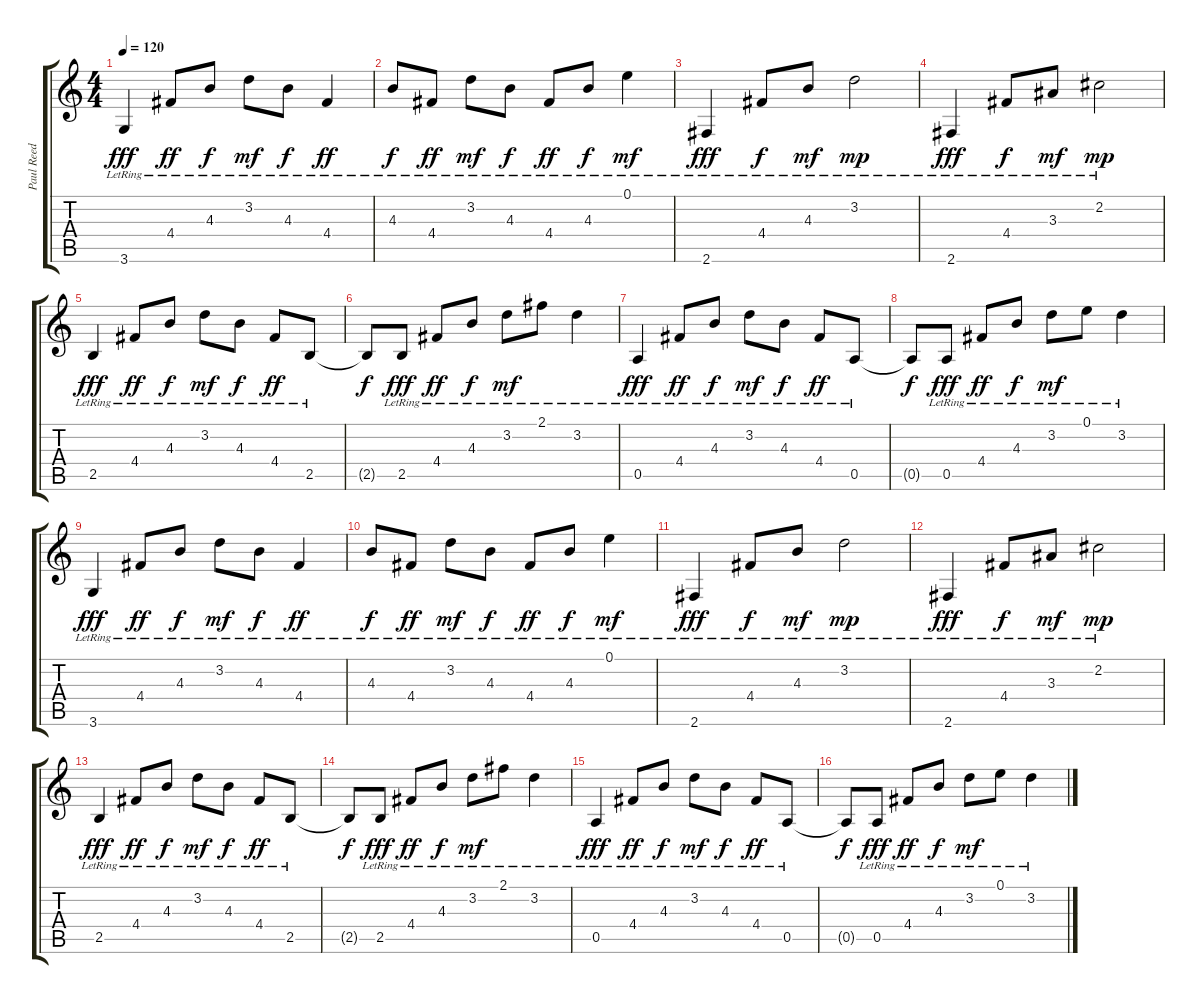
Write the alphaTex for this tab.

\track ("Paul Reed Smith Custom 22" "Paul Reed ") {instrument electricguitarmuted}
\staff {score tabs}
\tuning (E4 B3 G3 D3 A2 E2) {hide}
\ts (4 4)
\tempo 120
\clef g2
\ks c
3.6{lr}.4{dy fff} 4.4{lr}.8{dy ff} 4.3{lr}.8{dy f} 3.2{lr}.8{dy mf} 4.3{lr}.8{dy f} 4.4{lr}.4{dy ff} |
4.3{lr}.8{dy f} 4.4{lr}.8{dy ff} 3.2{lr}.8{dy mf} 4.3{lr}.8{dy f} 4.4{lr}.8{dy ff} 4.3{lr}.8{dy f} 0.1{lr}.4{dy mf} |
2.6{lr}.4{dy fff} 4.4{lr}.8{dy f} 4.3{lr}.8{dy mf} 3.2{lr}.2{dy mp} |
2.6{lr}.4{dy fff} 4.4{lr}.8{dy f} 3.3{lr}.8{dy mf} 2.2{lr}.2{dy mp} |
2.5{lr}.4{dy fff} 4.4{lr}.8{dy ff} 4.3{lr}.8{dy f} 3.2{lr}.8{dy mf} 4.3{lr}.8{dy f} 4.4{lr}.8{dy ff} 2.5{lr}.8 |
2.5{t}.8{dy f} 2.5{lr}.8{dy fff} 4.4{lr}.8{dy ff} 4.3{lr}.8{dy f} 3.2{lr}.8{dy mf} 2.1{lr}.8 3.2{lr}.4 |
0.5{lr}.4{dy fff} 4.4{lr}.8{dy ff} 4.3{lr}.8{dy f} 3.2{lr}.8{dy mf} 4.3{lr}.8{dy f} 4.4{lr}.8{dy ff} 0.5{lr}.8 |
0.5{t}.8{dy f} 0.5{lr}.8{dy fff} 4.4{lr}.8{dy ff} 4.3{lr}.8{dy f} 3.2{lr}.8{dy mf} 0.1{lr}.8 3.2{lr}.4 |
3.6{lr}.4{dy fff} 4.4{lr}.8{dy ff} 4.3{lr}.8{dy f} 3.2{lr}.8{dy mf} 4.3{lr}.8{dy f} 4.4{lr}.4{dy ff} |
4.3{lr}.8{dy f} 4.4{lr}.8{dy ff} 3.2{lr}.8{dy mf} 4.3{lr}.8{dy f} 4.4{lr}.8{dy ff} 4.3{lr}.8{dy f} 0.1{lr}.4{dy mf} |
2.6{lr}.4{dy fff} 4.4{lr}.8{dy f} 4.3{lr}.8{dy mf} 3.2{lr}.2{dy mp} |
2.6{lr}.4{dy fff} 4.4{lr}.8{dy f} 3.3{lr}.8{dy mf} 2.2{lr}.2{dy mp} |
2.5{lr}.4{dy fff} 4.4{lr}.8{dy ff} 4.3{lr}.8{dy f} 3.2{lr}.8{dy mf} 4.3{lr}.8{dy f} 4.4{lr}.8{dy ff} 2.5{lr}.8 |
2.5{t}.8{dy f} 2.5{lr}.8{dy fff} 4.4{lr}.8{dy ff} 4.3{lr}.8{dy f} 3.2{lr}.8{dy mf} 2.1{lr}.8 3.2{lr}.4 |
0.5{lr}.4{dy fff} 4.4{lr}.8{dy ff} 4.3{lr}.8{dy f} 3.2{lr}.8{dy mf} 4.3{lr}.8{dy f} 4.4{lr}.8{dy ff} 0.5{lr}.8 |
0.5{t}.8{dy f} 0.5{lr}.8{dy fff} 4.4{lr}.8{dy ff} 4.3{lr}.8{dy f} 3.2{lr}.8{dy mf} 0.1{lr}.8 3.2{lr}.4
